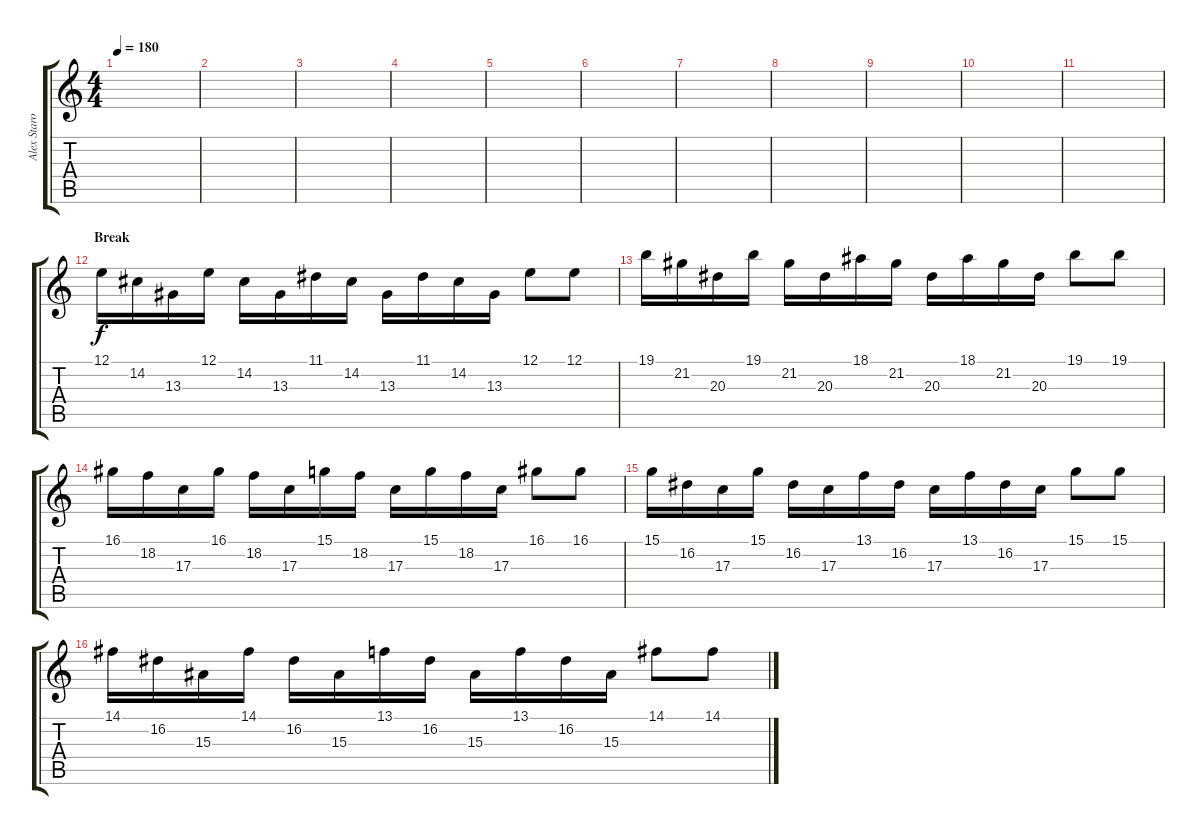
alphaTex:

\track ("Alex Staropoli" "Alex Staro") {instrument electricgrandpiano}
\staff {score tabs}
\tuning (E4 B3 G3 D3 A2 E2) {hide}
\ts (4 4)
\tempo 180
\clef g2
\ks c
|
|
|
|
|
|
|
|
|
|
|
\section ("" "Break")
12.1.16{dy f volume 13 instrument churchorgan} 14.2.16 13.3.16 12.1.16 14.2.16 13.3.16 11.1.16 14.2.16 13.3.16 11.1.16 14.2.16 13.3.16 12.1.8 12.1.8 |
19.1.16 21.2.16 20.3.16 19.1.16 21.2.16 20.3.16 18.1.16 21.2.16 20.3.16 18.1.16 21.2.16 20.3.16 19.1.8 19.1.8 |
16.1.16 18.2.16 17.3.16 16.1.16 18.2.16 17.3.16 15.1.16 18.2.16 17.3.16 15.1.16 18.2.16 17.3.16 16.1.8 16.1.8 |
15.1.16 16.2.16 17.3.16 15.1.16 16.2.16 17.3.16 13.1.16 16.2.16 17.3.16 13.1.16 16.2.16 17.3.16 15.1.8 15.1.8 |
14.1.16 16.2.16 15.3.16 14.1.16 16.2.16 15.3.16 13.1.16 16.2.16 15.3.16 13.1.16 16.2.16 15.3.16 14.1.8 14.1.8
